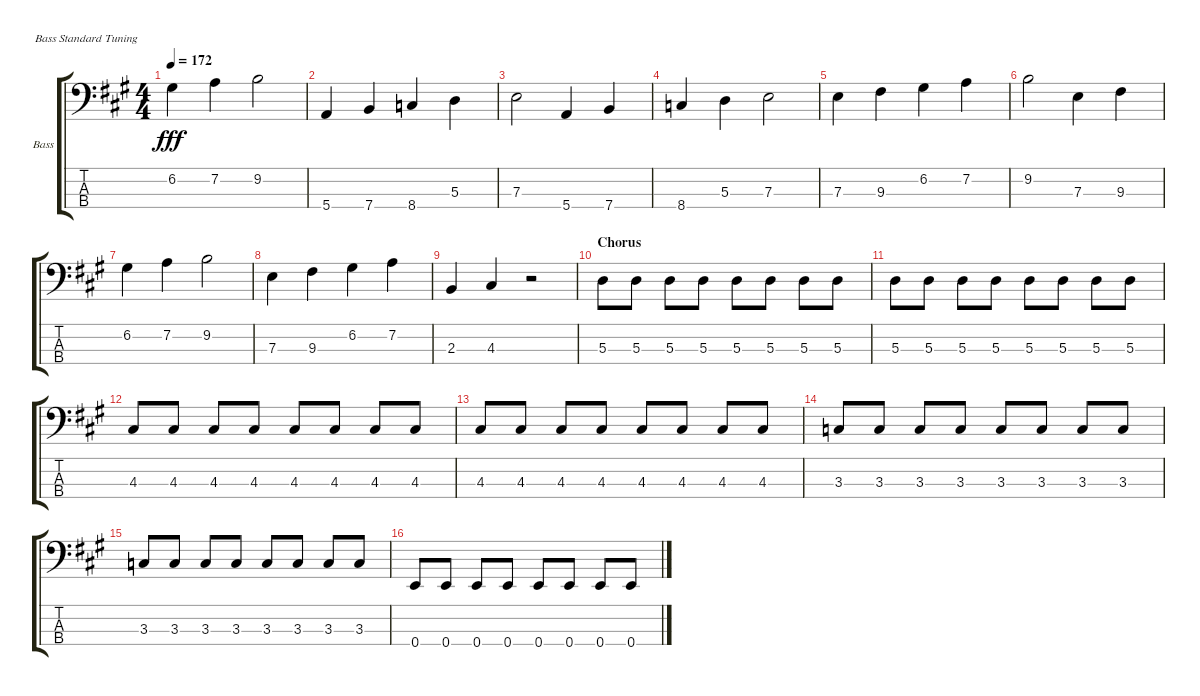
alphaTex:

\defaultSystemsLayout 4
\bracketExtendMode groupsimilarinstruments
\firstSystemTrackNameOrientation horizontal
\otherSystemsTrackNameOrientation horizontal
\track ("Nate Mendel" "Bass") {instrument electricbassfinger}
\staff {score tabs}
\tuning (G2 D2 A1 E1)
\ts (4 4)
\tempo 172
\clef f4
\scale
0.333333
\ks a
6.2.4{dy fff} 7.2.4 9.2.2 |
\scale
0.333333 5.4.4 7.4.4 8.4.4 5.3.4 |
\scale
0.333333 7.3.2 5.4.4 7.4.4 |
\scale
0.333333 8.4.4 5.3.4 7.3.2 |
\scale
0.333333 7.3.4 9.3.4 6.2.4 7.2.4 |
\scale
0.333333 9.2.2 7.3.4 9.3.4 |
\scale
0.333333 6.2.4 7.2.4 9.2.2 |
\scale
0.333333 7.3.4 9.3.4 6.2.4 7.2.4 |
\scale
0.333333 2.3.4 4.3.4 r.2 |
\section ("" "Chorus")
\scale
0.333333 5.3.8 5.3.8 5.3.8 5.3.8 5.3.8 5.3.8 5.3.8 5.3.8 |
\scale
0.333333 5.3.8 5.3.8 5.3.8 5.3.8 5.3.8 5.3.8 5.3.8 5.3.8 |
\scale
0.333333 4.3.8 4.3.8 4.3.8 4.3.8 4.3.8 4.3.8 4.3.8 4.3.8 |
\scale
0.333333 4.3.8 4.3.8 4.3.8 4.3.8 4.3.8 4.3.8 4.3.8 4.3.8 |
\scale
0.333333 3.3.8 3.3.8 3.3.8 3.3.8 3.3.8 3.3.8 3.3.8 3.3.8 |
\scale
0.333333 3.3.8 3.3.8 3.3.8 3.3.8 3.3.8 3.3.8 3.3.8 3.3.8 |
\scale
0.333333 0.4.8 0.4.8 0.4.8 0.4.8 0.4.8 0.4.8 0.4.8 0.4.8
